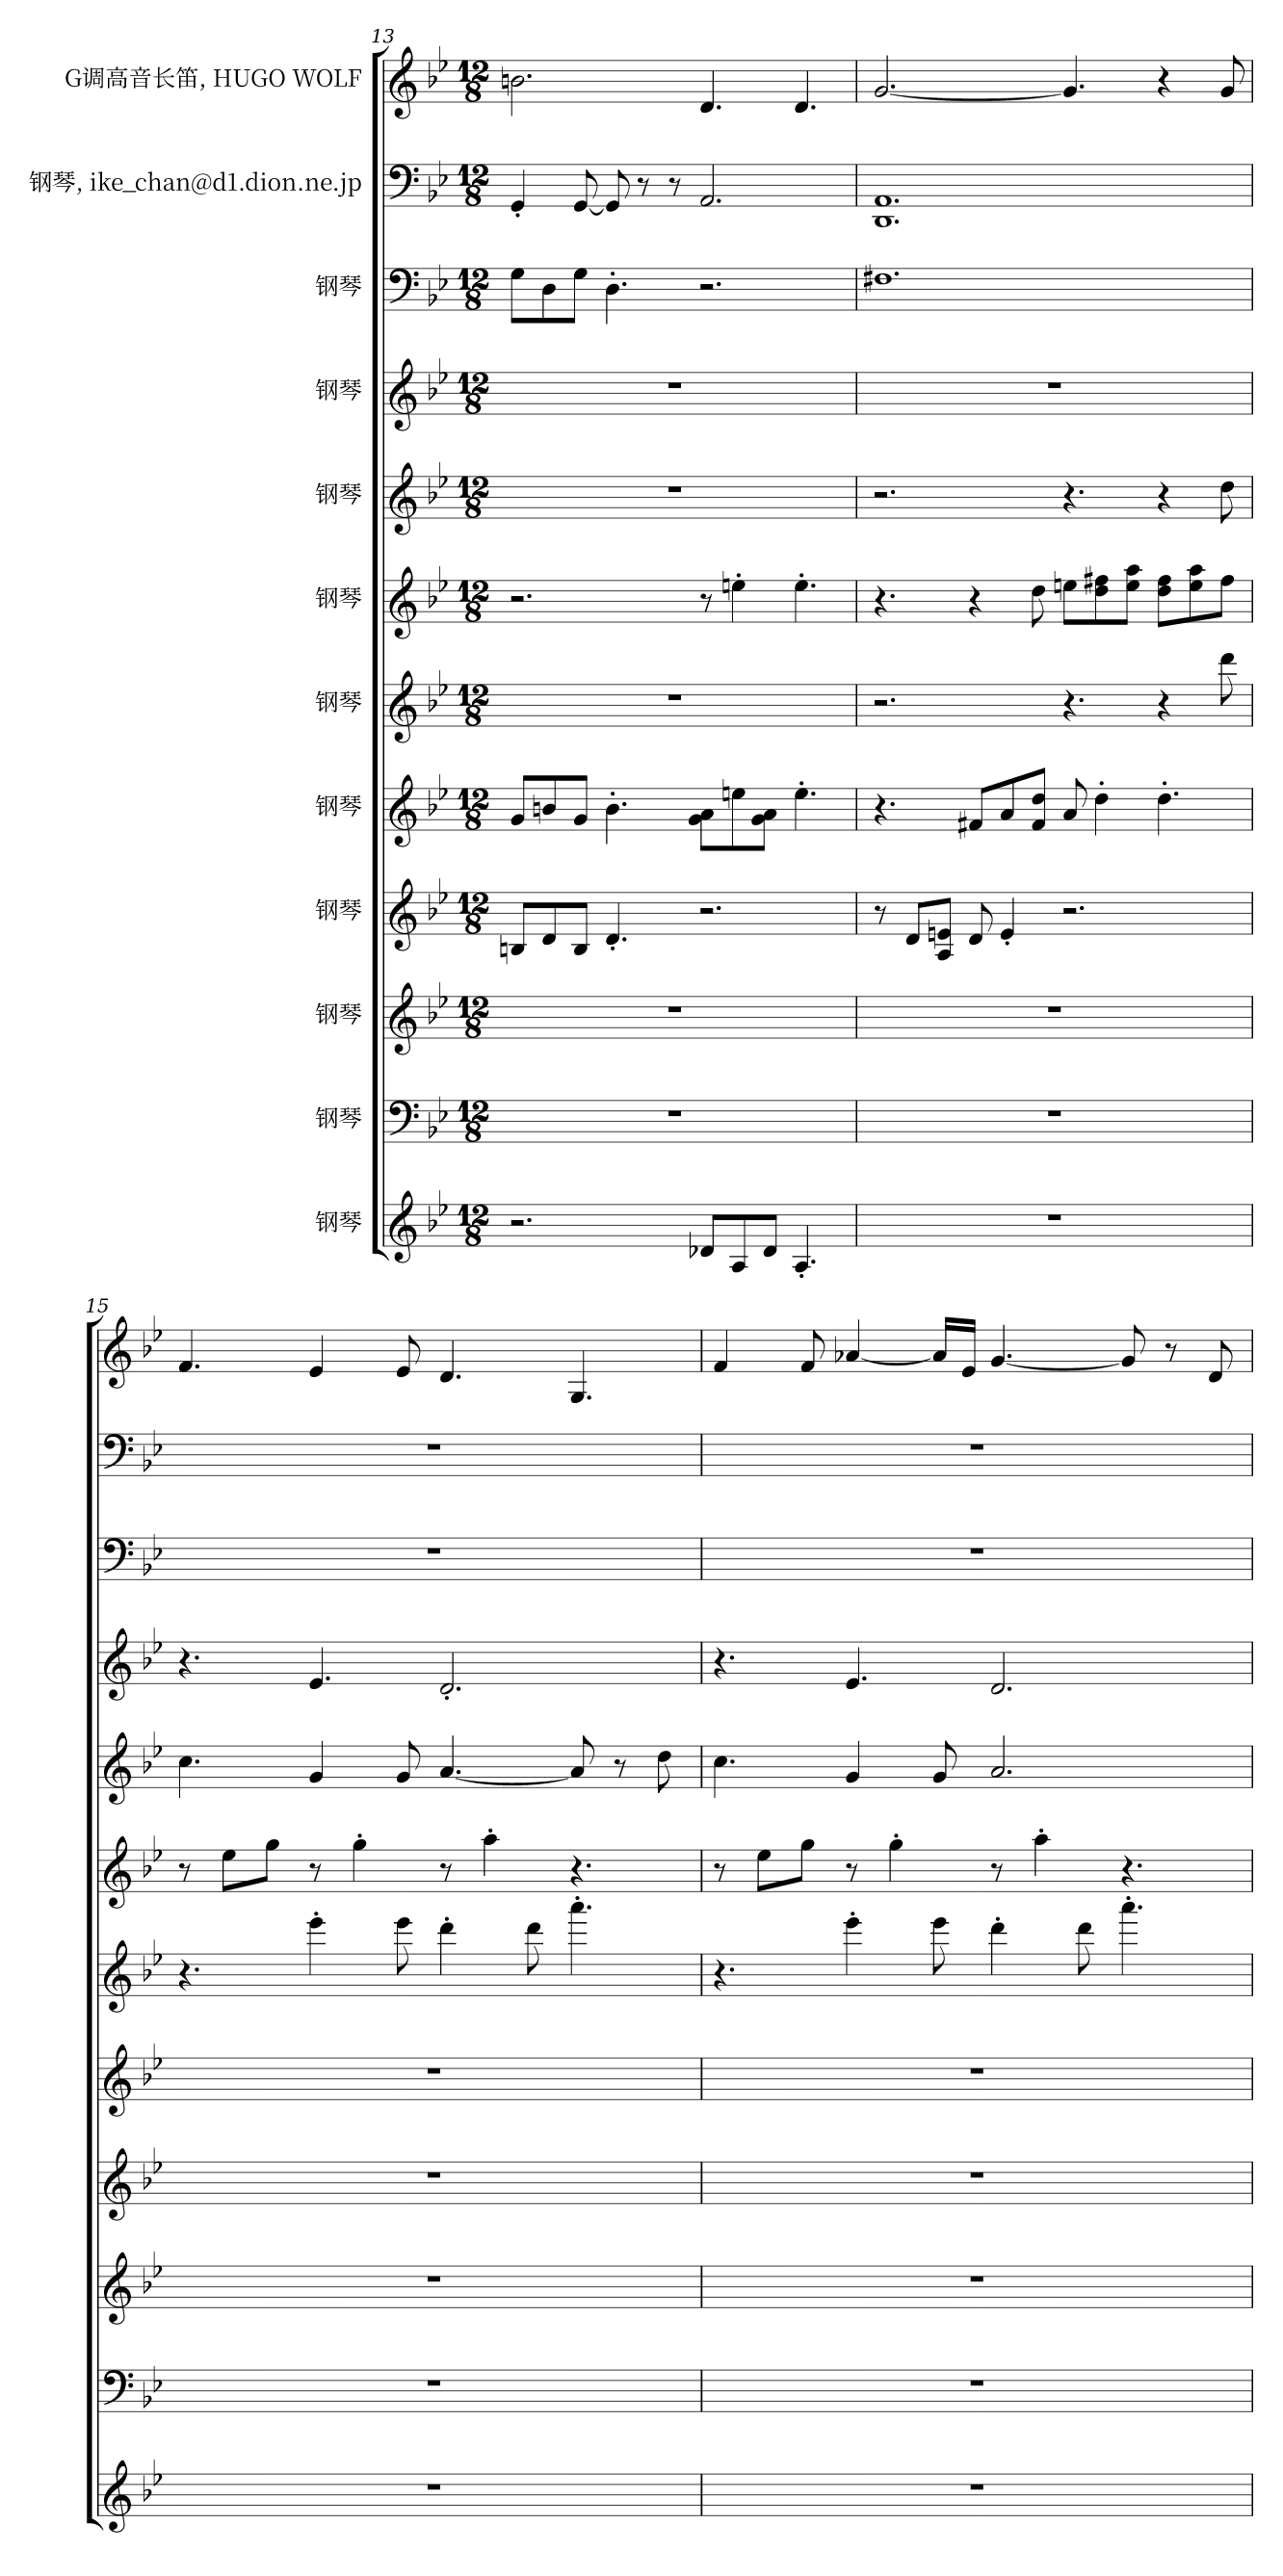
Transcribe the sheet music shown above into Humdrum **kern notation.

**kern	**kern	**kern	**kern	**kern	**kern	**kern	**kern	**kern	**kern	**kern	**kern
*part12	*part11	*part10	*part9	*part8	*part7	*part6	*part5	*part4	*part3	*part2	*part1
*staff12	*staff11	*staff10	*staff9	*staff8	*staff7	*staff6	*staff5	*staff4	*staff3	*staff2	*staff1
*I"钢琴	*I"钢琴	*I"钢琴	*I"钢琴	*I"钢琴	*I"钢琴	*I"钢琴	*I"钢琴	*I"钢琴	*I"钢琴	*I"钢琴, ike_chan@d1.dion.ne.jp	*I"G调高音长笛, HUGO WOLF
!!LO:PB:g=z
*clefG2	*clefF4	*clefG2	*clefG2	*clefG2	*clefG2	*clefG2	*clefG2	*clefG2	*clefF4	*clefF4	*clefG2
*	*	*	*	*	*	*	*	*	*	*	*ITrd-4c-7
*k[b-e-]	*k[b-e-]	*k[b-e-]	*k[b-e-]	*k[b-e-]	*k[b-e-]	*k[b-e-]	*k[b-e-]	*k[b-e-]	*k[b-e-]	*k[b-e-]	*k[b-]
*M12/8	*M12/8	*M12/8	*M12/8	*M12/8	*M12/8	*M12/8	*M12/8	*M12/8	*M12/8	*M12/8	*M12/8
*MM57	*MM57	*MM57	*MM57	*MM57	*MM57	*MM57	*MM57	*MM57	*MM57	*MM57	*MM57
=13	=13	=13	=13	=13	=13	=13	=13	=13	=13	=13	=13
2.r	1.r	1.r	8Bn/L	8g/L	1.r	2.r	1.r	1.r	8G\L	4GG'/	2.ff#X\
.	.	.	8d/	8bn/	.	.	.	.	8D\	.	.
.	.	.	8B/J	8g/J	.	.	.	.	8G\J	[8GG/	.
.	.	.	4.d'/	4.b'\	.	.	.	.	4.D'\	8GG/]	.
.	.	.	.	.	.	.	.	.	.	8r	.
.	.	.	.	.	.	.	.	.	.	8r	.
8d-X/L	.	.	2.r	8g\ 8a\L	.	8r	.	.	2.r	2.AA/	4.a/
8A/	.	.	.	8een\	.	4een'\	.	.	.	.	.
8d-/J	.	.	.	8g\ 8a\J	.	.	.	.	.	.	.
4.A'/	.	.	.	4.ee'\	.	4.ee'\	.	.	.	.	4.a/
=14	=14	=14	=14	=14	=14	=14	=14	=14	=14	=14	=14
1.r	1.r	1.r	8r	4.r	2.r	4.r	2.r	1.r	1.F#X	1.DD 1.AA	[2.dd/
.	.	.	8d/L	.	.	.	.	.	.	.	.
.	.	.	8A/ 8en/J	.	.	.	.	.	.	.	.
.	.	.	8d/	8f#X/L	.	4r	.	.	.	.	.
.	.	.	4e'/	8a/	.	.	.	.	.	.	.
.	.	.	.	8f#/ 8dd/J	.	8dd\	.	.	.	.	.
*	*	*	*	*	*	*	*	*	*	*	*MM55
.	.	.	2.r	8a/	4.r	8een\L	4.r	.	.	.	4.dd/]
.	.	.	.	4dd'\	.	8dd\ 8ff#X\	.	.	.	.	.
.	.	.	.	.	.	8ee\ 8aa\J	.	.	.	.	.
.	.	.	.	4.dd'\	4r	8dd\ 8ff#\L	4r	.	.	.	4r
.	.	.	.	.	.	8ee\ 8aa\	.	.	.	.	.
.	.	.	.	.	8ddd\	8ff#\J	8dd\	.	.	.	8dd/
=15	=15	=15	=15	=15	=15	=15	=15	=15	=15	=15	=15
*	*	*	*	*	*	*	*	*	*	*	*MM57
1.r	1.r	1.r	1.r	1.r	4.r	8r	4.cc\	4.r	1.r	1.r	4.cc/
.	.	.	.	.	.	8ee-\L	.	.	.	.	.
.	.	.	.	.	.	8gg\J	.	.	.	.	.
.	.	.	.	.	4eee-'\	8r	4g/	4.e-/	.	.	4b-/
.	.	.	.	.	.	4gg'\	.	.	.	.	.
.	.	.	.	.	8eee-\	.	8g/	.	.	.	8b-/
.	.	.	.	.	4ddd'\	8r	[4.a/	2.d'/	.	.	4.a/
.	.	.	.	.	.	4aa'\	.	.	.	.	.
.	.	.	.	.	8ddd\	.	.	.	.	.	.
*	*	*	*	*	*	*	*	*	*	*	*MM54
.	.	.	.	.	4.aaa'\	4.r	8a/]	.	.	.	4.d/
.	.	.	.	.	.	.	8r	.	.	.	.
.	.	.	.	.	.	.	8dd\	.	.	.	.
!!LO:PB:g=z
=16	=16	=16	=16	=16	=16	=16	=16	=16	=16	=16	=16
*	*	*	*	*	*	*	*	*	*	*	*MM57
1.r	1.r	1.r	1.r	1.r	4.r	8r	4.cc\	4.r	1.r	1.r	4cc/
.	.	.	.	.	.	8ee-\L	.	.	.	.	.
.	.	.	.	.	.	8gg\J	.	.	.	.	8cc/
.	.	.	.	.	4eee-'\	8r	4g/	4.e-/	.	.	[4ee-X/
.	.	.	.	.	.	4gg'\	.	.	.	.	.
.	.	.	.	.	8eee-\	.	8g/	.	.	.	16ee-/LL]
.	.	.	.	.	.	.	.	.	.	.	16b-/JJ
.	.	.	.	.	4ddd'\	8r	2.a/	2.d/	.	.	[4.dd/
.	.	.	.	.	.	4aa'\	.	.	.	.	.
.	.	.	.	.	8ddd\	.	.	.	.	.	.
*	*	*	*	*	*	*	*	*	*	*	*MM53
.	.	.	.	.	4.aaa'\	4.r	.	.	.	.	8dd/]
.	.	.	.	.	.	.	.	.	.	.	8r
.	.	.	.	.	.	.	.	.	.	.	8a/
=	=	=	=	=	=	=	=	=	=	=	=
*-	*-	*-	*-	*-	*-	*-	*-	*-	*-	*-	*-
